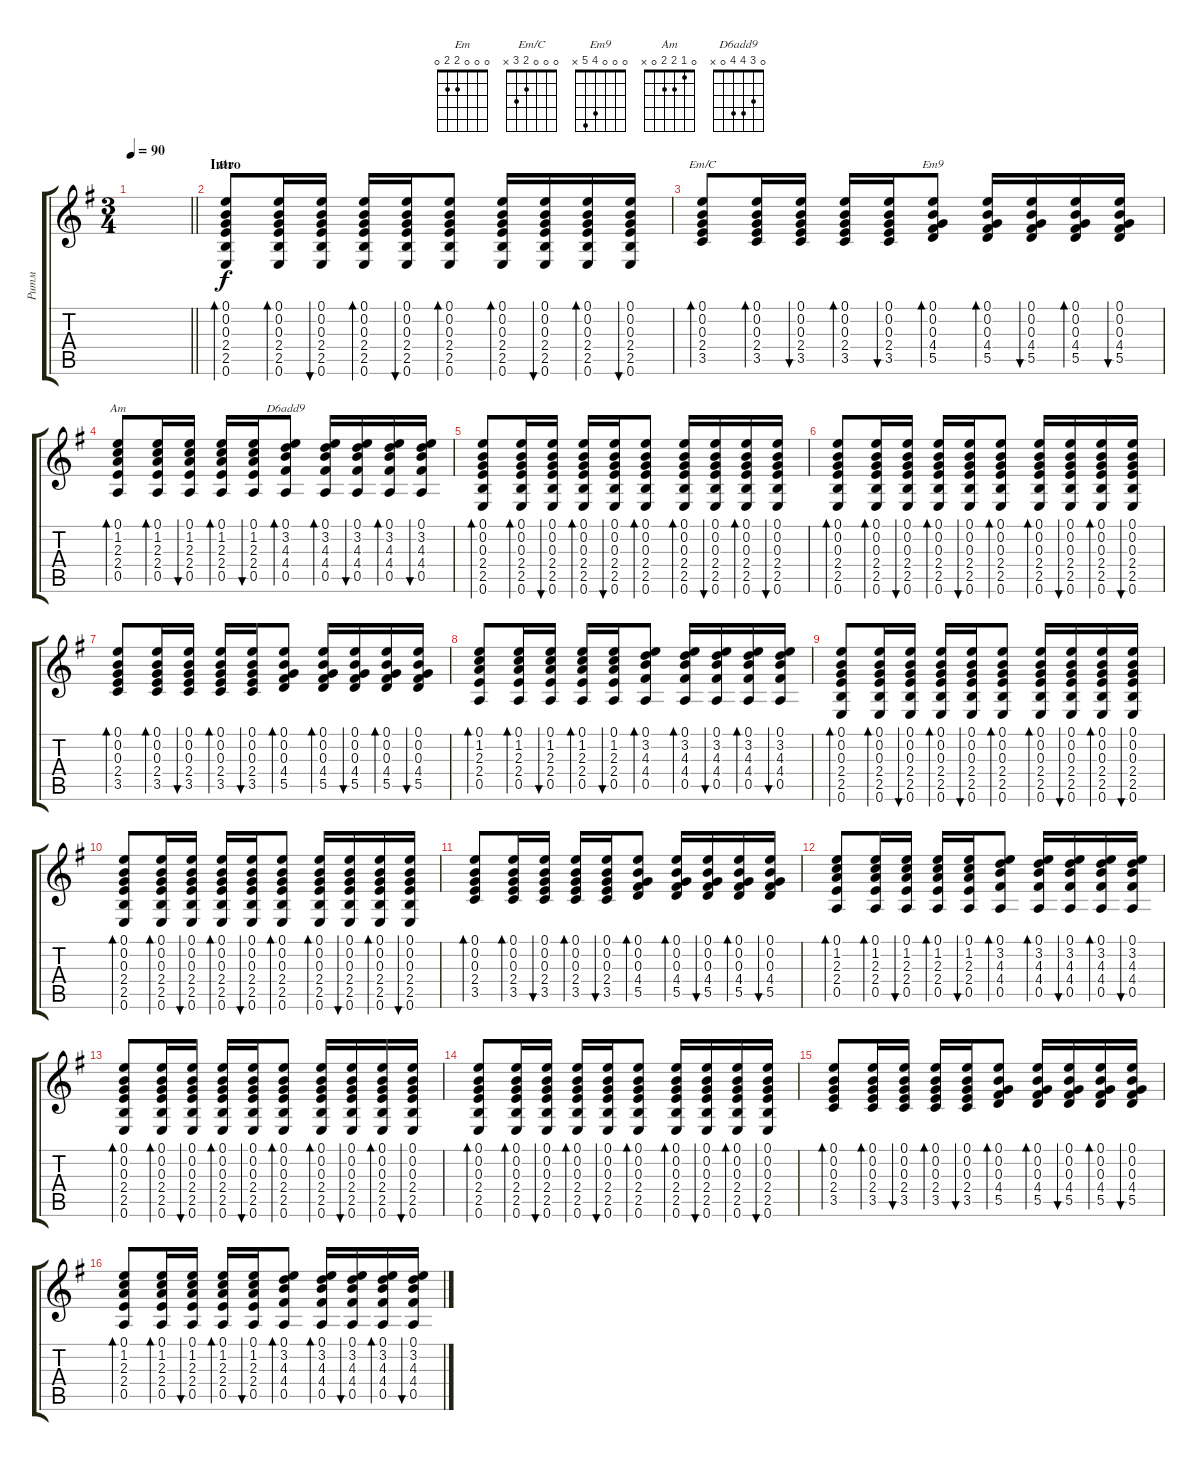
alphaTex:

\track ("Ритм" "Ритм") {instrument acousticguitarsteel}
\staff {score tabs}
\tuning (E4 B3 G3 D3 A2 E2) {hide}
\chord ("Em" 0 0 0 2 2 0)
\chord ("Em/C" 0 0 0 2 3 x)
\chord ("Em9" 0 0 0 4 5 x)
\chord ("Am" 0 1 2 2 0 x)
\chord ("D6add9" 0 3 4 4 0 x)
\ts (3 4)
\tempo 90
\clef g2
\barLineRight lightlight
\ks eminor
|
\section ("" "Intro")
(0.1 0.2 0.3 2.4 2.5 0.6).8{bd 30 ch "Em" volume 9} (0.1 0.2 0.3 2.4 2.5 0.6).16{bd 30} (0.1 0.2 0.3 2.4 2.5 0.6).16{bu 30} (0.1 0.2 0.3 2.4 2.5 0.6).16{bd 30} (0.1 0.2 0.3 2.4 2.5 0.6).16{bu 30} (0.1 0.2 0.3 2.4 2.5 0.6).8{bd 30} (0.1 0.2 0.3 2.4 2.5 0.6).16{bd 30} (0.1 0.2 0.3 2.4 2.5 0.6).16{bu 30} (0.1 0.2 0.3 2.4 2.5 0.6).16{bd 30} (0.1 0.2 0.3 2.4 2.5 0.6).16{bu 30} |
(0.1 0.2 0.3 2.4 3.5).8{bd 30 ch "Em/C"} (0.1 0.2 0.3 2.4 3.5).16{bd 30} (0.1 0.2 0.3 2.4 3.5).16{bu 30} (0.1 0.2 0.3 2.4 3.5).16{bd 30} (0.1 0.2 0.3 2.4 3.5).16{bu 30} (0.1 0.2 0.3 4.4 5.5).8{bd 30 ch "Em9"} (0.1 0.2 0.3 4.4 5.5).16{bd 30} (0.1 0.2 0.3 4.4 5.5).16{bu 30} (0.1 0.2 0.3 4.4 5.5).16{bd 30} (0.1 0.2 0.3 4.4 5.5).16{bu 30} |
(0.1 1.2 2.3 2.4 0.5).8{bd 30 ch "Am"} (0.1 1.2 2.3 2.4 0.5).16{bd 30} (0.1 1.2 2.3 2.4 0.5).16{bu 30} (0.1 1.2 2.3 2.4 0.5).16{bd 30} (0.1 1.2 2.3 2.4 0.5).16{bu 30} (0.1 3.2 4.3 4.4 0.5).8{bd 30 ch "D6add9"} (0.1 3.2 4.3 4.4 0.5).16{bd 30} (0.1 3.2 4.3 4.4 0.5).16{bu 30} (0.1 3.2 4.3 4.4 0.5).16{bd 30} (0.1 3.2 4.3 4.4 0.5).16{bu 30} |
(0.1 0.2 0.3 2.4 2.5 0.6).8{bd 30} (0.1 0.2 0.3 2.4 2.5 0.6).16{bd 30} (0.1 0.2 0.3 2.4 2.5 0.6).16{bu 30} (0.1 0.2 0.3 2.4 2.5 0.6).16{bd 30} (0.1 0.2 0.3 2.4 2.5 0.6).16{bu 30} (0.1 0.2 0.3 2.4 2.5 0.6).8{bd 30} (0.1 0.2 0.3 2.4 2.5 0.6).16{bd 30} (0.1 0.2 0.3 2.4 2.5 0.6).16{bu 30} (0.1 0.2 0.3 2.4 2.5 0.6).16{bd 30} (0.1 0.2 0.3 2.4 2.5 0.6).16{bu 30} |
(0.1 0.2 0.3 2.4 2.5 0.6).8{bd 30} (0.1 0.2 0.3 2.4 2.5 0.6).16{bd 30} (0.1 0.2 0.3 2.4 2.5 0.6).16{bu 30} (0.1 0.2 0.3 2.4 2.5 0.6).16{bd 30} (0.1 0.2 0.3 2.4 2.5 0.6).16{bu 30} (0.1 0.2 0.3 2.4 2.5 0.6).8{bd 30} (0.1 0.2 0.3 2.4 2.5 0.6).16{bd 30} (0.1 0.2 0.3 2.4 2.5 0.6).16{bu 30} (0.1 0.2 0.3 2.4 2.5 0.6).16{bd 30} (0.1 0.2 0.3 2.4 2.5 0.6).16{bu 30} |
(0.1 0.2 0.3 2.4 3.5).8{bd 30} (0.1 0.2 0.3 2.4 3.5).16{bd 30} (0.1 0.2 0.3 2.4 3.5).16{bu 30} (0.1 0.2 0.3 2.4 3.5).16{bd 30} (0.1 0.2 0.3 2.4 3.5).16{bu 30} (0.1 0.2 0.3 4.4 5.5).8{bd 30} (0.1 0.2 0.3 4.4 5.5).16{bd 30} (0.1 0.2 0.3 4.4 5.5).16{bu 30} (0.1 0.2 0.3 4.4 5.5).16{bd 30} (0.1 0.2 0.3 4.4 5.5).16{bu 30} |
(0.1 1.2 2.3 2.4 0.5).8{bd 30} (0.1 1.2 2.3 2.4 0.5).16{bd 30} (0.1 1.2 2.3 2.4 0.5).16{bu 30} (0.1 1.2 2.3 2.4 0.5).16{bd 30} (0.1 1.2 2.3 2.4 0.5).16{bu 30} (0.1 3.2 4.3 4.4 0.5).8{bd 30} (0.1 3.2 4.3 4.4 0.5).16{bd 30} (0.1 3.2 4.3 4.4 0.5).16{bu 30} (0.1 3.2 4.3 4.4 0.5).16{bd 30} (0.1 3.2 4.3 4.4 0.5).16{bu 30} |
(0.1 0.2 0.3 2.4 2.5 0.6).8{bd 30} (0.1 0.2 0.3 2.4 2.5 0.6).16{bd 30} (0.1 0.2 0.3 2.4 2.5 0.6).16{bu 30} (0.1 0.2 0.3 2.4 2.5 0.6).16{bd 30} (0.1 0.2 0.3 2.4 2.5 0.6).16{bu 30} (0.1 0.2 0.3 2.4 2.5 0.6).8{bd 30} (0.1 0.2 0.3 2.4 2.5 0.6).16{bd 30} (0.1 0.2 0.3 2.4 2.5 0.6).16{bu 30} (0.1 0.2 0.3 2.4 2.5 0.6).16{bd 30} (0.1 0.2 0.3 2.4 2.5 0.6).16{bu 30} |
(0.1 0.2 0.3 2.4 2.5 0.6).8{bd 30} (0.1 0.2 0.3 2.4 2.5 0.6).16{bd 30} (0.1 0.2 0.3 2.4 2.5 0.6).16{bu 30} (0.1 0.2 0.3 2.4 2.5 0.6).16{bd 30} (0.1 0.2 0.3 2.4 2.5 0.6).16{bu 30} (0.1 0.2 0.3 2.4 2.5 0.6).8{bd 30} (0.1 0.2 0.3 2.4 2.5 0.6).16{bd 30} (0.1 0.2 0.3 2.4 2.5 0.6).16{bu 30} (0.1 0.2 0.3 2.4 2.5 0.6).16{bd 30} (0.1 0.2 0.3 2.4 2.5 0.6).16{bu 30} |
(0.1 0.2 0.3 2.4 3.5).8{bd 30} (0.1 0.2 0.3 2.4 3.5).16{bd 30} (0.1 0.2 0.3 2.4 3.5).16{bu 30} (0.1 0.2 0.3 2.4 3.5).16{bd 30} (0.1 0.2 0.3 2.4 3.5).16{bu 30} (0.1 0.2 0.3 4.4 5.5).8{bd 30} (0.1 0.2 0.3 4.4 5.5).16{bd 30} (0.1 0.2 0.3 4.4 5.5).16{bu 30} (0.1 0.2 0.3 4.4 5.5).16{bd 30} (0.1 0.2 0.3 4.4 5.5).16{bu 30} |
(0.1 1.2 2.3 2.4 0.5).8{bd 30} (0.1 1.2 2.3 2.4 0.5).16{bd 30} (0.1 1.2 2.3 2.4 0.5).16{bu 30} (0.1 1.2 2.3 2.4 0.5).16{bd 30} (0.1 1.2 2.3 2.4 0.5).16{bu 30} (0.1 3.2 4.3 4.4 0.5).8{bd 30} (0.1 3.2 4.3 4.4 0.5).16{bd 30} (0.1 3.2 4.3 4.4 0.5).16{bu 30} (0.1 3.2 4.3 4.4 0.5).16{bd 30} (0.1 3.2 4.3 4.4 0.5).16{bu 30} |
(0.1 0.2 0.3 2.4 2.5 0.6).8{bd 30} (0.1 0.2 0.3 2.4 2.5 0.6).16{bd 30} (0.1 0.2 0.3 2.4 2.5 0.6).16{bu 30} (0.1 0.2 0.3 2.4 2.5 0.6).16{bd 30} (0.1 0.2 0.3 2.4 2.5 0.6).16{bu 30} (0.1 0.2 0.3 2.4 2.5 0.6).8{bd 30} (0.1 0.2 0.3 2.4 2.5 0.6).16{bd 30} (0.1 0.2 0.3 2.4 2.5 0.6).16{bu 30} (0.1 0.2 0.3 2.4 2.5 0.6).16{bd 30} (0.1 0.2 0.3 2.4 2.5 0.6).16{bu 30} |
(0.1 0.2 0.3 2.4 2.5 0.6).8{bd 30} (0.1 0.2 0.3 2.4 2.5 0.6).16{bd 30} (0.1 0.2 0.3 2.4 2.5 0.6).16{bu 30} (0.1 0.2 0.3 2.4 2.5 0.6).16{bd 30} (0.1 0.2 0.3 2.4 2.5 0.6).16{bu 30} (0.1 0.2 0.3 2.4 2.5 0.6).8{bd 30} (0.1 0.2 0.3 2.4 2.5 0.6).16{bd 30} (0.1 0.2 0.3 2.4 2.5 0.6).16{bu 30} (0.1 0.2 0.3 2.4 2.5 0.6).16{bd 30} (0.1 0.2 0.3 2.4 2.5 0.6).16{bu 30} |
(0.1 0.2 0.3 2.4 3.5).8{bd 30} (0.1 0.2 0.3 2.4 3.5).16{bd 30} (0.1 0.2 0.3 2.4 3.5).16{bu 30} (0.1 0.2 0.3 2.4 3.5).16{bd 30} (0.1 0.2 0.3 2.4 3.5).16{bu 30} (0.1 0.2 0.3 4.4 5.5).8{bd 30} (0.1 0.2 0.3 4.4 5.5).16{bd 30} (0.1 0.2 0.3 4.4 5.5).16{bu 30} (0.1 0.2 0.3 4.4 5.5).16{bd 30} (0.1 0.2 0.3 4.4 5.5).16{bu 30} |
(0.1 1.2 2.3 2.4 0.5).8{bd 30} (0.1 1.2 2.3 2.4 0.5).16{bd 30} (0.1 1.2 2.3 2.4 0.5).16{bu 30} (0.1 1.2 2.3 2.4 0.5).16{bd 30} (0.1 1.2 2.3 2.4 0.5).16{bu 30} (0.1 3.2 4.3 4.4 0.5).8{bd 30} (0.1 3.2 4.3 4.4 0.5).16{bd 30} (0.1 3.2 4.3 4.4 0.5).16{bu 30} (0.1 3.2 4.3 4.4 0.5).16{bd 30} (0.1 3.2 4.3 4.4 0.5).16{bu 30}
